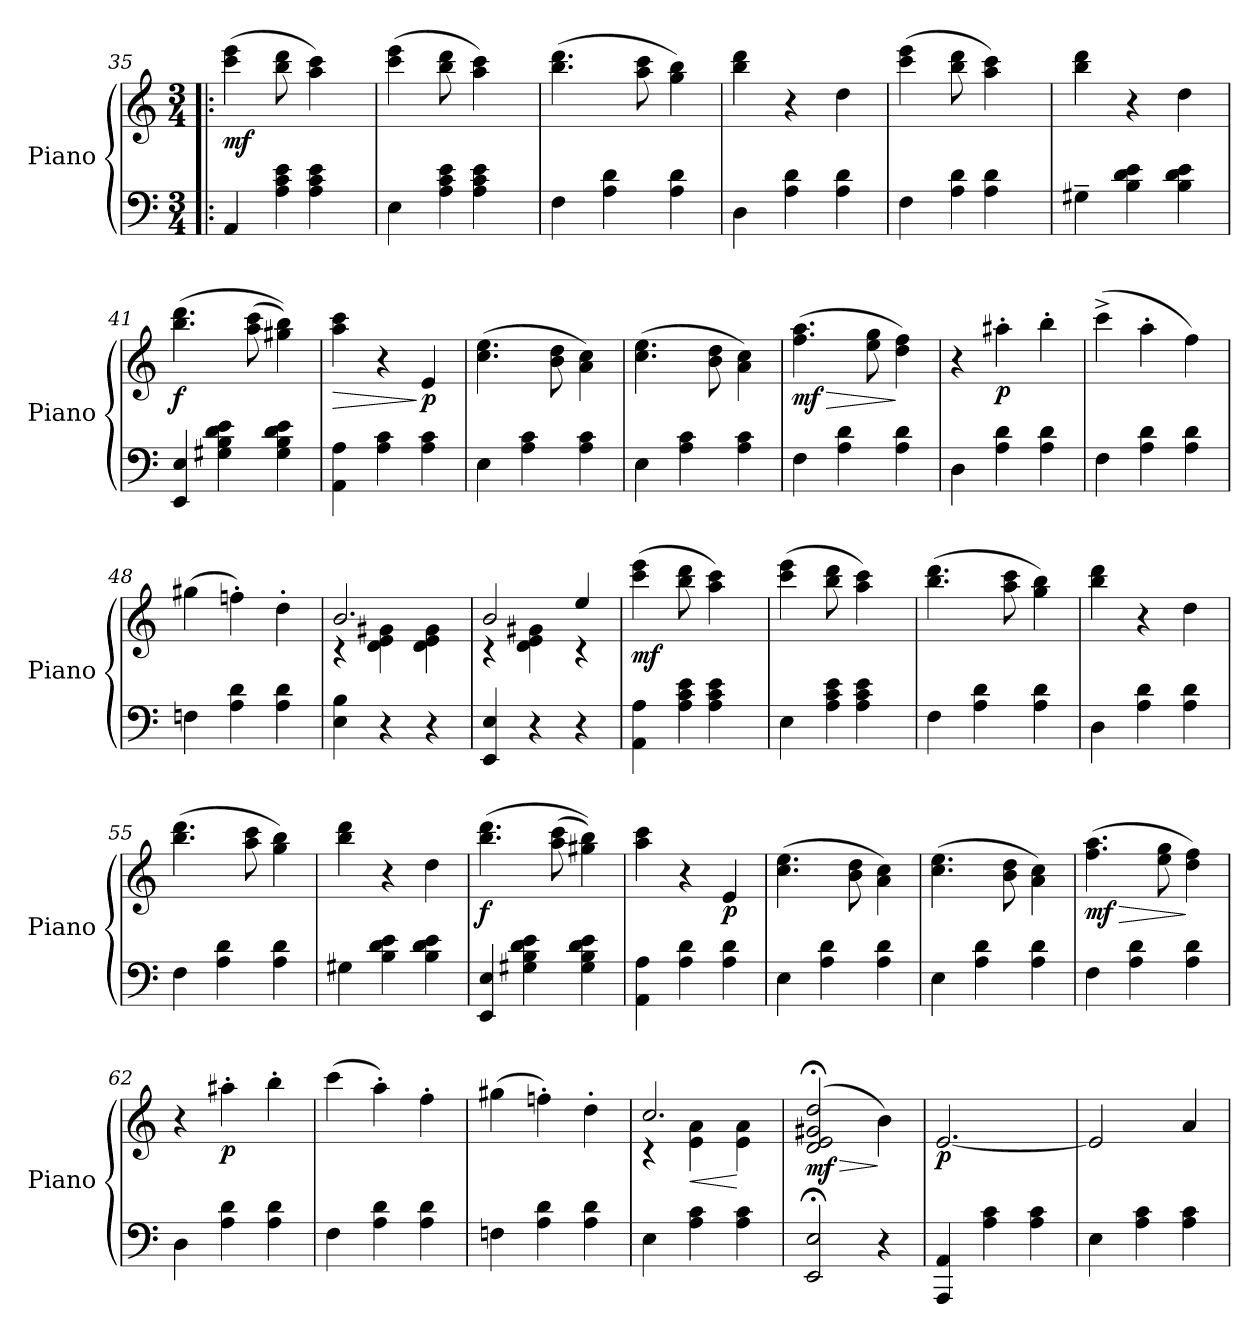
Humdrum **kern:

**kern	**kern	**dynam
*part1	*part1	*part1
*staff2	*staff1	*staff1/2
*I"Piano	*	*
*I'Piano	*	*
!!LO:LB:g=z
*clefF4	*clefG2	*
*M3/4	*M3/4	*
=35!|:	=35!|:	=35!|:
*^	*	*
!	!	!	!LO:DY:b
4AA/	4.ryy	(>4ccc\ 4eee\	mf
4A\ 4c\ 4e\	.	8bb\ 8ddd\	.
.	4A\ 4c\ 4e\	4aa\ 4ccc\)	.
8ryy	.	.	.
=36	=36	=36	=36
4E\	4.ryy	(>4ccc\ 4eee\	.
4A\ 4c\ 4e\	.	8bb\ 8ddd\	.
.	4A\ 4c\ 4e\	4aa\ 4ccc\)	.
8ryy	.	.	.
*v	*v	*	*
=37	=37	=37
4F\	(>4.bb\ 4.ddd\	.
4A\ 4d\	.	.
.	8aa\ 8ccc\	.
4A\ 4d\	4gg\ 4bb\)	.
=38	=38	=38
4D\	4bb\ 4ddd\	.
4A\ 4d\	4r	.
4A\ 4d\	4dd\	.
=39	=39	=39
*^	*	*
4F\	4.ryy	(>4ccc\ 4eee\	.
4A\ 4d\	.	8bb\ 8ddd\	.
.	4A\ 4d\	4aa\ 4ccc\)	.
8ryy	.	.	.
*v	*v	*	*
!!LO:LB:g=z
=40	=40	=40
4G#X~>\	4bb\ 4ddd\	.
4B\ 4d\ 4e\	4r	.
4B\ 4d\ 4e\	4dd\	.
=41	=41	=41
!	!	!LO:DY:b
4EE/ 4E/	(>4.bb\ 4.ddd\	f
4G#X\ 4B\ 4d\ 4e\	.	.
.	(<8aa\ 8ccc\	.
4G#\ 4B\ 4d\ 4e\	4gg#X\ 4bb\))	.
=42	=42	=42
!	!	!LO:HP:b
4AA\ 4A\	4aa\ 4ccc\	>
4A\ 4c\	4r	.
!	!	!LO:DY:n=1:b
4A\ 4c\	4e/	] p
=43	=43	=43
4E\	(>4.cc\ 4.ee\	.
4A\ 4c\	.	.
.	8b\ 8dd\	.
4A\ 4c\	4a\ 4cc\)	.
=44	=44	=44
4E\	(>4.cc\ 4.ee\	.
4A\ 4c\	.	.
.	8b\ 8dd\	.
4A\ 4c\	4a\ 4cc\)	.
!!LO:LB:g=z
=45	=45	=45
!	!	!LO:HP:b
!	!	!LO:DY:n=1:b
4F\	(>4.ff\ 4.aa\	> mf
4A\ 4d\	.	.
.	8ee\ 8gg\	.
4A\ 4d\	4dd\ 4ff\)	]
=46	=46	=46
4D\	4r	.
!	!	!LO:DY:b
4A\ 4d\	4aa#X'>\	p
4A\ 4d\	4bb'>\	.
=47	=47	=47
4F\	(>4ccc^>\	.
4A\ 4d\	4aa'>\	.
4A\ 4d\	4ff\)	.
=48	=48	=48
4Fn\	(>4gg#X\	.
4A\ 4d\	4ffn'>\)	.
4A\ 4d\	4dd'>\	.
=49	=49	=49
*	*^	*
4E\ 4B\	2.b/	4rc	.
4r	.	4d\ 4e\ 4g#X\	.
4r	.	4d\ 4e\ 4g#\	.
!!LO:LB:g=z	!!
=50	=50	=50	=50
4EE/ 4E/	2b/	4rc	.
4r	.	4d\ 4e\ 4g#X\	.
4r	4ee/	4rc	.
=51	=51	=51	=51
*^	*	*	*
!	!	!	!	!LO:DY:b
*	*	*v	*v	*
4AA\ 4A\	4.ryy	(>4ccc\ 4eee\	mf
4A\ 4c\ 4e\	.	8bb\ 8ddd\	.
.	4A\ 4c\ 4e\	4aa\ 4ccc\)	.
8ryy	.	.	.
=52	=52	=52	=52
4E\	4.ryy	(>4ccc\ 4eee\	.
4A\ 4c\ 4e\	.	8bb\ 8ddd\	.
.	4A\ 4c\ 4e\	4aa\ 4ccc\)	.
8ryy	.	.	.
*v	*v	*	*
=53	=53	=53
4F\	(>4.bb\ 4.ddd\	.
4A\ 4d\	.	.
.	8aa\ 8ccc\	.
4A\ 4d\	4gg\ 4bb\)	.
=54	=54	=54
4D\	4bb\ 4ddd\	.
4A\ 4d\	4r	.
4A\ 4d\	4dd\	.
!!LO:PB:g=z
=55	=55	=55
4F\	(>4.bb\ 4.ddd\	.
4A\ 4d\	.	.
.	8aa\ 8ccc\	.
4A\ 4d\	4gg\ 4bb\)	.
=56	=56	=56
4G#X\	4bb\ 4ddd\	.
4B\ 4d\ 4e\	4r	.
4B\ 4d\ 4e\	4dd\	.
=57	=57	=57
!	!	!LO:DY:b
4EE/ 4E/	(>4.bb\ 4.ddd\	f
4G#X\ 4B\ 4d\ 4e\	.	.
.	(<8aa\ 8ccc\	.
4G#\ 4B\ 4d\ 4e\	4gg#X\ 4bb\))	.
=58	=58	=58
4AA\ 4A\	4aa\ 4ccc\	.
4A\ 4d\	4r	.
!	!	!LO:DY:b
4A\ 4d\	4e/	p
=59	=59	=59
4E\	(>4.cc\ 4.ee\	.
4A\ 4d\	.	.
.	8b\ 8dd\	.
4A\ 4d\	4a\ 4cc\)	.
!!LO:LB:g=z
=60	=60	=60
4E\	(>4.cc\ 4.ee\	.
4A\ 4d\	.	.
.	8b\ 8dd\	.
4A\ 4d\	4a\ 4cc\)	.
=61	=61	=61
!	!	!LO:HP:b
!	!	!LO:DY:n=1:b
4F\	(>4.ff\ 4.aa\	> mf
4A\ 4d\	.	.
.	8ee\ 8gg\	.
4A\ 4d\	4dd\ 4ff\)	]
=62	=62	=62
4D\	4r	.
!	!	!LO:DY:b
4A\ 4d\	4aa#X'>\	p
4A\ 4d\	4bb'>\	.
=63	=63	=63
4F\	(>4ccc\	.
4A\ 4d\	4aa'>\)	.
4A\ 4d\	4ff'>\	.
=64	=64	=64
4Fn\	(>4gg#X\	.
4A\ 4d\	4ffn'>\)	.
4A\ 4d\	4dd'>\	.
!!LO:LB:g=z
=65	=65	=65
*	*^	*
4E\	2.cc/	4rc	.
!	!	!	!LO:HP:b
4A\ 4c\	.	4e\ 4a\	<
4A\ 4c\	.	4e\ 4a\	[
=66	=66	=66	=66
!	!	!	!LO:HP:b
!	!	!	!LO:DY:n=1:b
*	*v	*v	*
2EE/;< 2E/;<	(>2d/;< 2e/;< 2g#X/;< 2dd/;<	> mf
4r	4b\)	]
=67	=67	=67
!	!	!LO:DY:b
4AAA/ 4AA/	[<2.e/	p
4A\ 4c\	.	.
4A\ 4c\	.	.
=68	=68	=68
4E\	2e/]	.
4A\ 4c\	.	.
4A\ 4c\	4a/	.
=	=	=
*-	*-	*-
